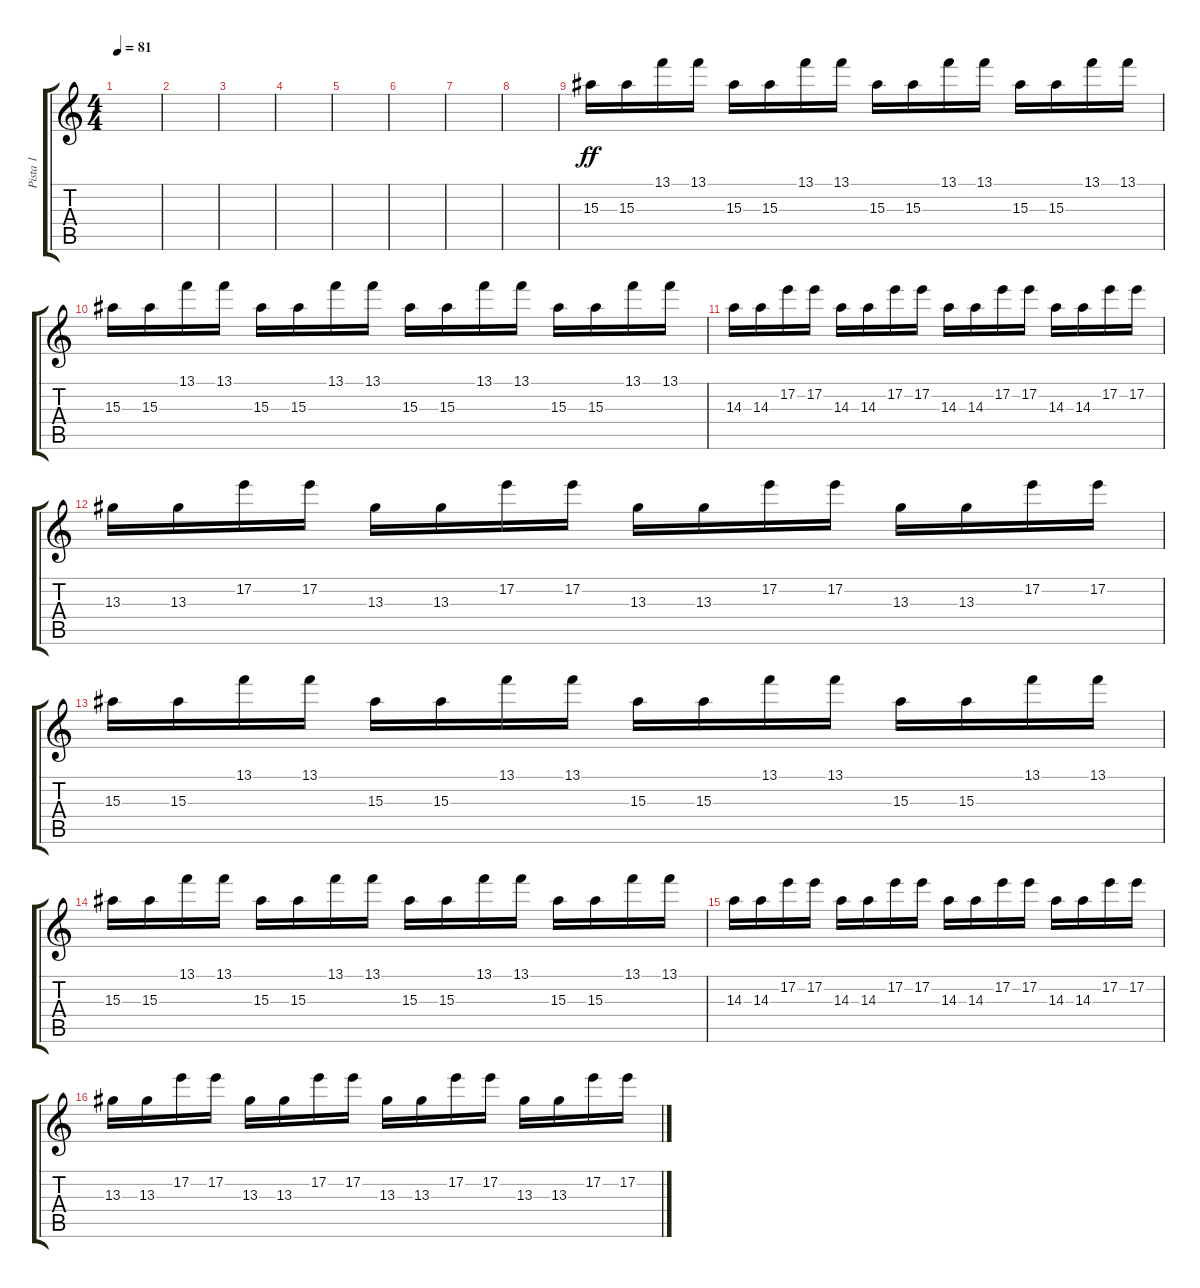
\track ("Pista 1" "Pista 1") {instrument distortionguitar}
\staff {score tabs}
\tuning (E4 B3 G3 D3 A2 E2) {hide}
\ts (4 4)
\tempo 81
\clef g2
\ks c
|
|
|
|
|
|
|
|
15.3.16{dy ff} 15.3.16 13.1.16 13.1.16 15.3.16 15.3.16 13.1.16 13.1.16 15.3.16 15.3.16 13.1.16 13.1.16 15.3.16 15.3.16 13.1.16 13.1.16 |
15.3.16 15.3.16 13.1.16 13.1.16 15.3.16 15.3.16 13.1.16 13.1.16 15.3.16 15.3.16 13.1.16 13.1.16 15.3.16 15.3.16 13.1.16 13.1.16 |
14.3.16 14.3.16 17.2.16 17.2.16 14.3.16 14.3.16 17.2.16 17.2.16 14.3.16 14.3.16 17.2.16 17.2.16 14.3.16 14.3.16 17.2.16 17.2.16 |
13.3.16 13.3.16 17.2.16 17.2.16 13.3.16 13.3.16 17.2.16 17.2.16 13.3.16 13.3.16 17.2.16 17.2.16 13.3.16 13.3.16 17.2.16 17.2.16 |
15.3.16 15.3.16 13.1.16 13.1.16 15.3.16 15.3.16 13.1.16 13.1.16 15.3.16 15.3.16 13.1.16 13.1.16 15.3.16 15.3.16 13.1.16 13.1.16 |
15.3.16 15.3.16 13.1.16 13.1.16 15.3.16 15.3.16 13.1.16 13.1.16 15.3.16 15.3.16 13.1.16 13.1.16 15.3.16 15.3.16 13.1.16 13.1.16 |
14.3.16 14.3.16 17.2.16 17.2.16 14.3.16 14.3.16 17.2.16 17.2.16 14.3.16 14.3.16 17.2.16 17.2.16 14.3.16 14.3.16 17.2.16 17.2.16 |
13.3.16 13.3.16 17.2.16 17.2.16 13.3.16 13.3.16 17.2.16 17.2.16 13.3.16 13.3.16 17.2.16 17.2.16 13.3.16 13.3.16 17.2.16 17.2.16
